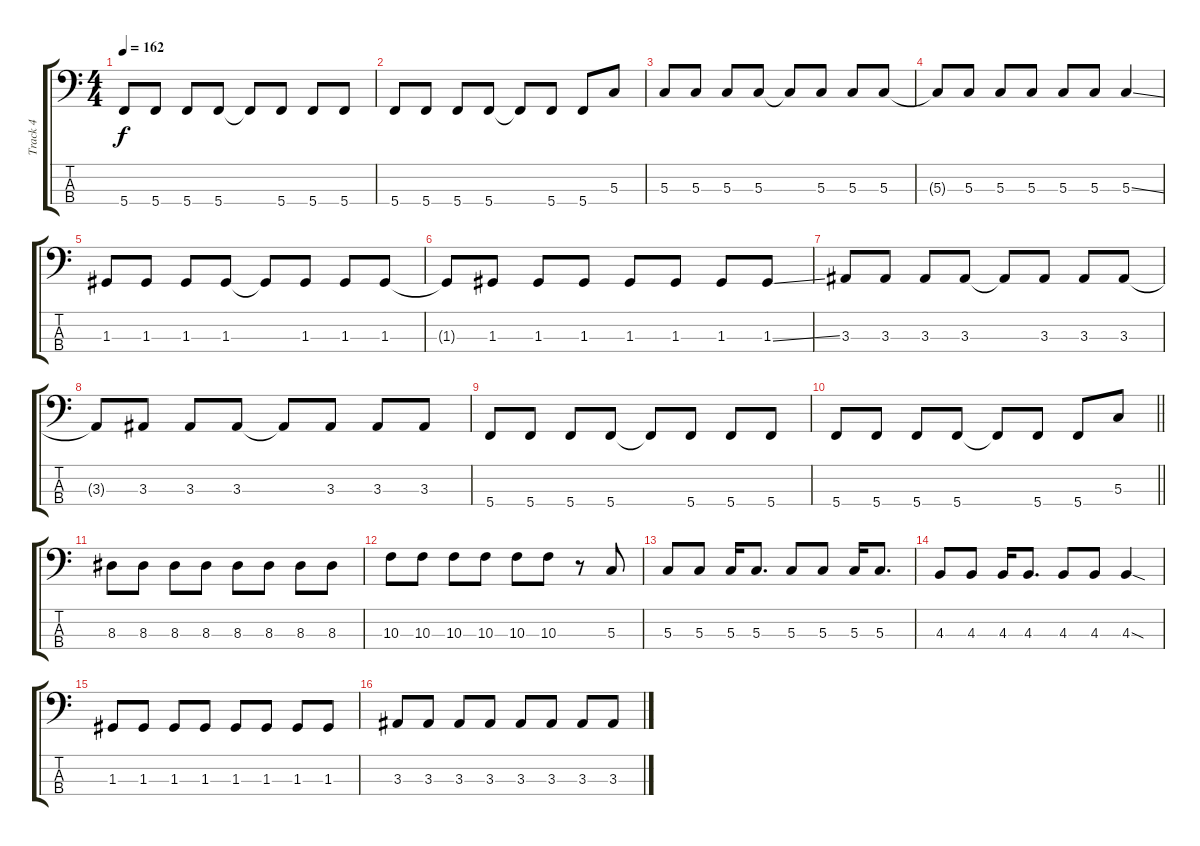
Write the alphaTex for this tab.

\track ("Track 4" "Track 4") {instrument electricbasspick}
\staff {score tabs}
\tuning (F2 C2 G1 C1) {hide}
\ts (4 4)
\tempo 162
\clef f4
\ks c
5.4.8{dy f} 5.4.8 5.4.8 5.4.8 5.4{t}.8 5.4.8 5.4.8 5.4.8 |
5.4.8 5.4.8 5.4.8 5.4.8 5.4{t}.8 5.4.8 5.4.8 5.3.8 |
5.3.8 5.3.8 5.3.8 5.3.8 5.3{t}.8 5.3.8 5.3.8 5.3.8 |
5.3{t}.8 5.3.8 5.3.8 5.3.8 5.3.8 5.3.8 5.3{ss}.4 |
1.3.8 1.3.8 1.3.8 1.3.8 1.3{t}.8 1.3.8 1.3.8 1.3.8 |
1.3{t}.8 1.3.8 1.3.8 1.3.8 1.3.8 1.3.8 1.3.8 1.3{ss}.8 |
3.3.8 3.3.8 3.3.8 3.3.8 3.3{t}.8 3.3.8 3.3.8 3.3.8 |
3.3{t}.8 3.3.8 3.3.8 3.3.8 3.3{t}.8 3.3.8 3.3.8 3.3.8 |
5.4.8 5.4.8 5.4.8 5.4.8 5.4{t}.8 5.4.8 5.4.8 5.4.8 |
\barLineRight lightlight
5.4.8 5.4.8 5.4.8 5.4.8 5.4{t}.8 5.4.8 5.4.8 5.3.8 |
8.3.8 8.3.8 8.3.8 8.3.8 8.3.8 8.3.8 8.3.8 8.3.8 |
10.3.8 10.3.8 10.3.8 10.3.8 10.3.8 10.3.8 r.8 5.3.8 |
5.3.8 5.3.8 5.3.16 5.3.8{d} 5.3.8 5.3.8 5.3.16 5.3.8{d} |
4.3.8 4.3.8 4.3.16 4.3.8{d} 4.3.8 4.3.8 4.3{sod}.4 |
1.3.8 1.3.8 1.3.8 1.3.8 1.3.8 1.3.8 1.3.8 1.3.8 |
3.3.8 3.3.8 3.3.8 3.3.8 3.3.8 3.3.8 3.3.8 3.3.8
